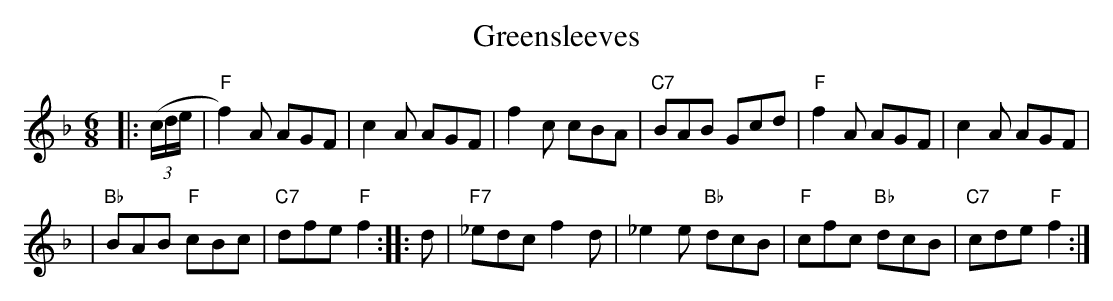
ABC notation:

X:1
T: Greensleeves
M: 6/8
L: 1/8
K: F
|: ((3c/d/e/ | "F"f2)A AGF | c2A AGF | f2c cBA | "C7"BAB Gcd | "F"f2A AGF | c2A AGF |
| "Bb"BAB "F"cBc | "C7"dfe "F"f2 :: d | "F7"_edc f2d | _e2e "Bb"dcB | "F"cfc "Bb"dcB | "C7"cde "F"f2 :|
